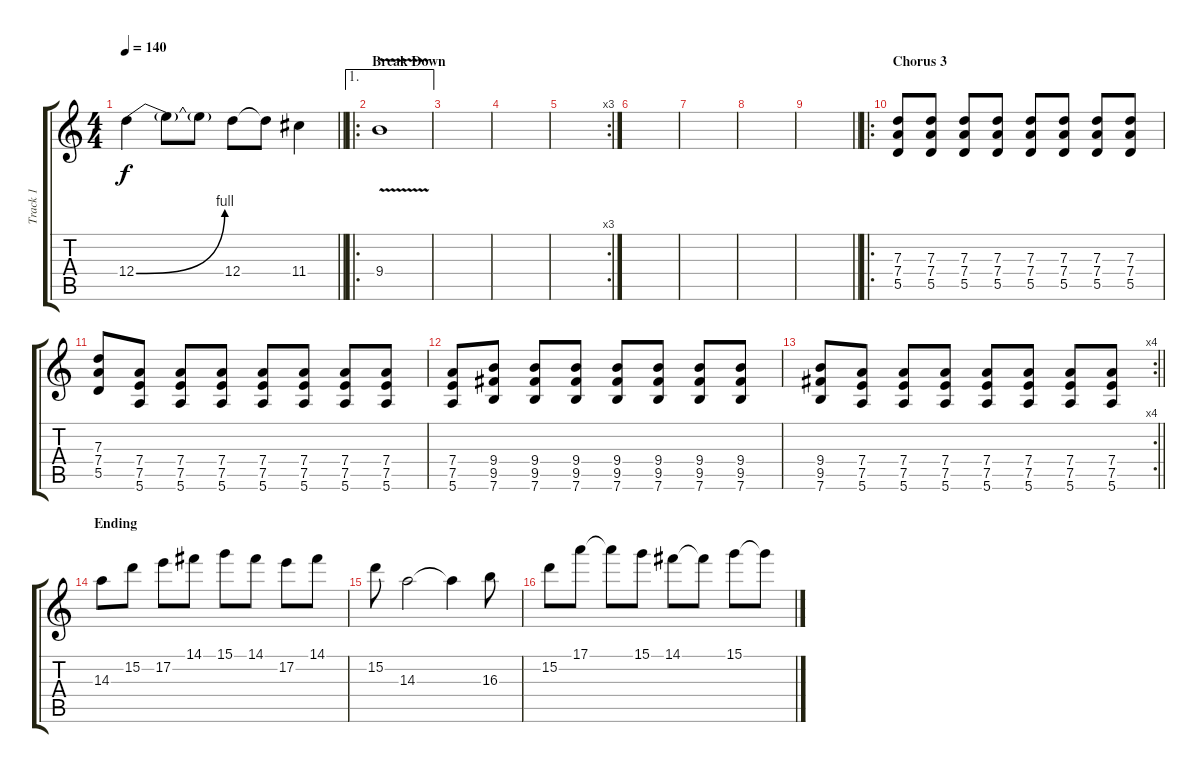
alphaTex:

\track ("Track 1" "Track 1") {instrument distortionguitar}
\staff {score tabs}
\tuning (E4 B3 G3 D3 A2 E2) {hide}
\ts (4 4)
\tempo 140
\clef g2
\barLineRight lightlight
\ks c
12.4{be (bend 0 0 60 4)}.4{dy f} 12.4{t}.8 12.4{t}.8 12.4.8 12.4{t}.8 11.4.4 |
\ae 1
\ro
\section ("" "Break Down")
9.4{v}.1 |
|
|
\rc 3
|
|
|
|
\barLineRight lightlight
|
\ro
\section ("" "Chorus 3")
(7.3 7.4 5.5).8 (7.3 7.4 5.5).8 (7.3 7.4 5.5).8 (7.3 7.4 5.5).8 (7.3 7.4 5.5).8 (7.3 7.4 5.5).8 (7.3 7.4 5.5).8 (7.3 7.4 5.5).8 |
(7.3 7.4 5.5).8 (7.4 7.5 5.6).8 (7.4 7.5 5.6).8 (7.4 7.5 5.6).8 (7.4 7.5 5.6).8 (7.4 7.5 5.6).8 (7.4 7.5 5.6).8 (7.4 7.5 5.6).8 |
(7.4 7.5 5.6).8 (9.4 9.5 7.6).8 (9.4 9.5 7.6).8 (9.4 9.5 7.6).8 (9.4 9.5 7.6).8 (9.4 9.5 7.6).8 (9.4 9.5 7.6).8 (9.4 9.5 7.6).8 |
\rc 4
\barLineRight lightlight
(9.4 9.5 7.6).8 (7.4 7.5 5.6).8 (7.4 7.5 5.6).8 (7.4 7.5 5.6).8 (7.4 7.5 5.6).8 (7.4 7.5 5.6).8 (7.4 7.5 5.6).8 (7.4 7.5 5.6).8 |
\section ("" "Ending")
14.3.8 15.2.8 17.2.8 14.1.8 15.1.8 14.1.8 17.2.8 14.1.8 |
15.2.8 14.3.2 14.3{t}.4 16.3.8 |
15.2.8 17.1.8 17.1{t}.8 15.1.8 14.1.8 14.1{t}.8 15.1.8 15.1{t}.8
